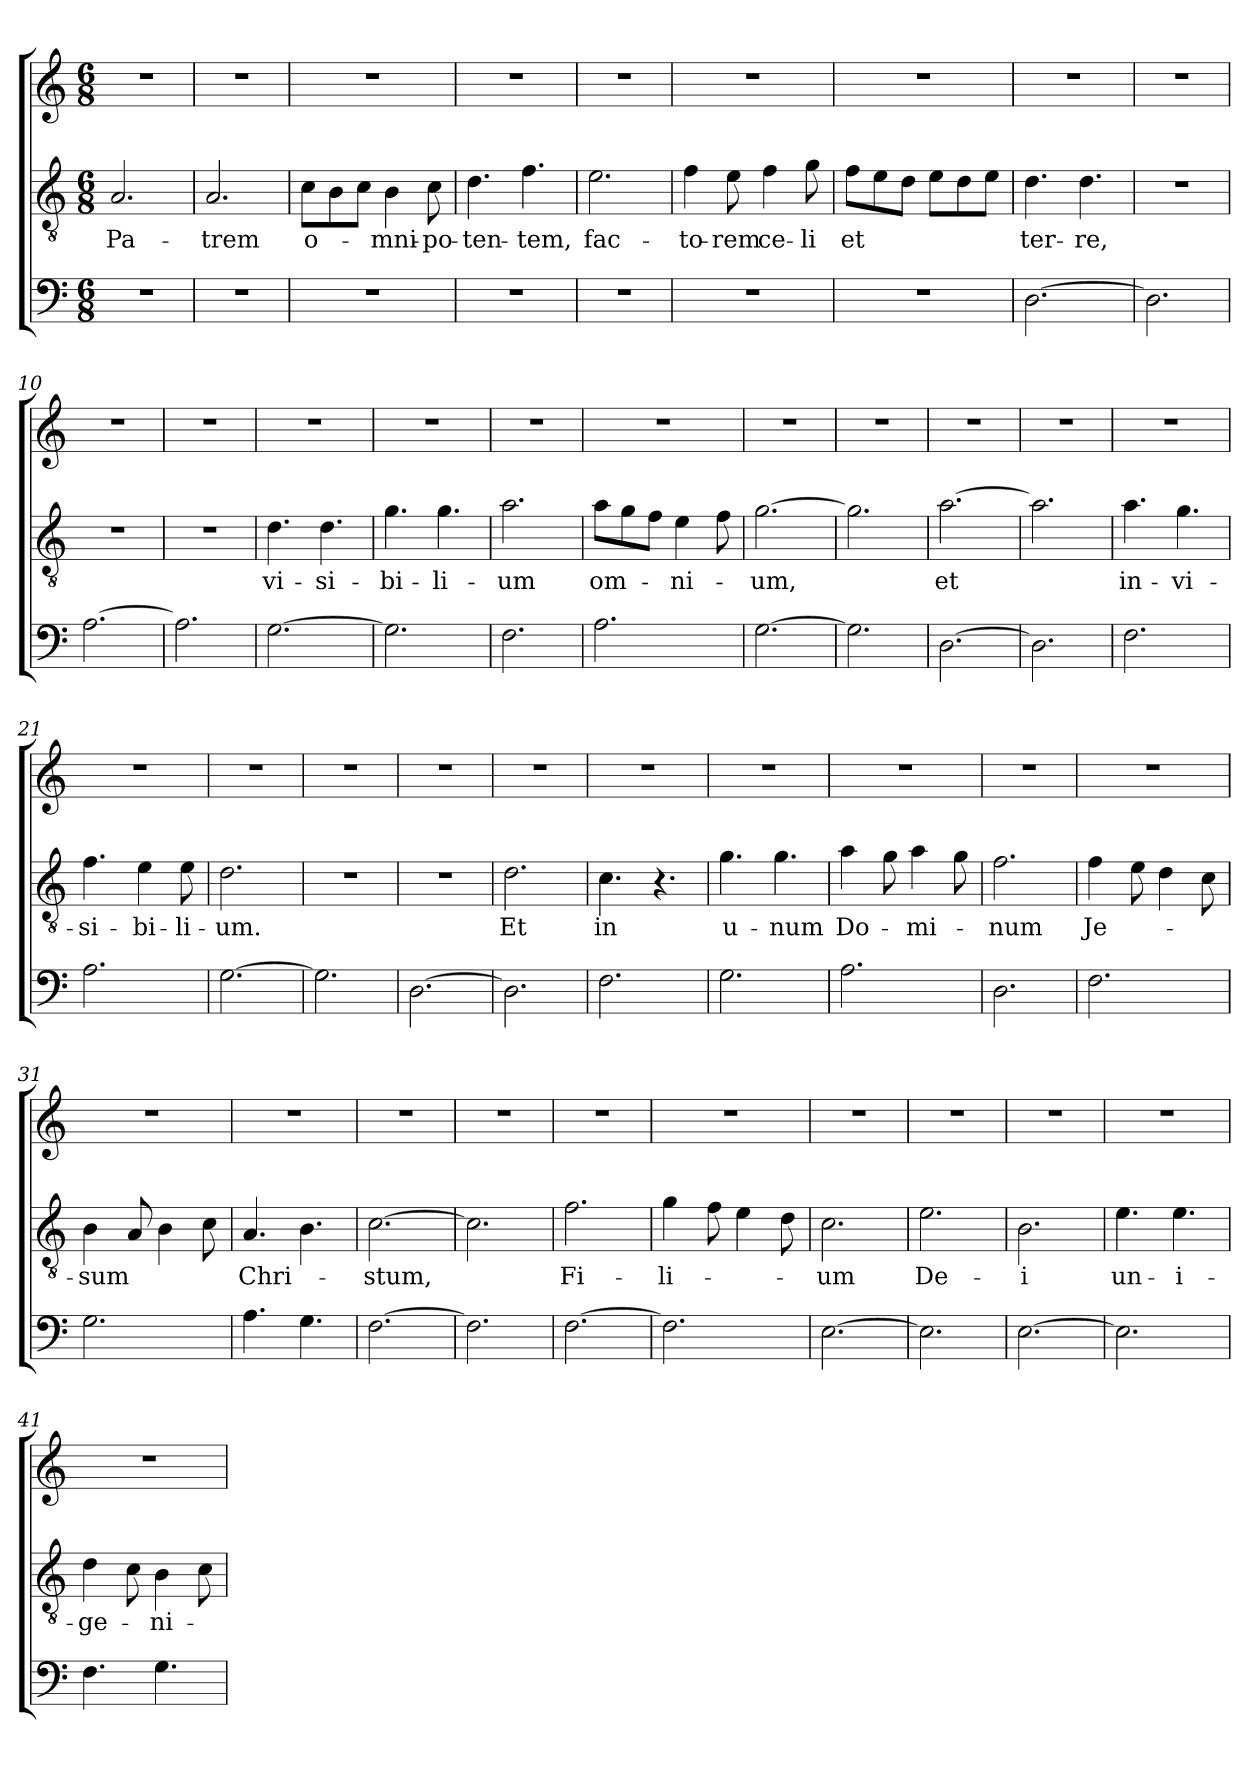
**kern	**kern	**text	**kern
*part3	*part2	*part2	*part1
*staff3	*staff2	*staff2	*staff1
*clefF4	*clefGv2	*	*clefG2
*k[]	*k[]	*	*k[]
*C:	*C:	*	*C:
*M6/8	*M6/8	*	*M6/8
=1	=1	=1	=1
!	!	!LO:LY:b	!
2.r	2.A/	Pa-	2.r
=2	=2	=2	=2
!	!	!LO:LY:b	!
2.r	2.A/	-trem	2.r
=3	=3	=3	=3
!	!	!LO:LY:b	!
2.r	8c\L	o-	2.r
.	8B\	.	.
.	8c\J	.	.
!	!	!LO:LY:b	!
.	4B\	-mni-	.
!	!	!LO:LY:b	!
.	8c\	-po-	.
=4	=4	=4	=4
!	!	!LO:LY:b	!
2.r	4.d\	-ten-	2.r
!	!	!LO:LY:b	!
.	4.f\	-tem,	.
=5	=5	=5	=5
!	!	!LO:LY:b	!
2.r	2.e\	fac-	2.r
=6	=6	=6	=6
!	!	!LO:LY:b	!
2.r	4f\	-to-	2.r
!	!	!LO:LY:b	!
.	8e\	-rem	.
!	!	!LO:LY:b	!
.	4f\	ce-	.
!	!	!LO:LY:b	!
.	8g\	-li	.
=7	=7	=7	=7
!	!	!LO:LY:b	!
2.r	8f\L	et	2.r
.	8e\	.	.
.	8d\J	.	.
.	8e\L	.	.
.	8d\	.	.
.	8e\J	.	.
=8	=8	=8	=8
!	!	!LO:LY:b	!
[2.D\	4.d\	ter-	2.r
!	!	!LO:LY:b	!
.	4.d\	-re,	.
=9	=9	=9	=9
2.D\]	2.r	.	2.r
=10	=10	=10	=10
[2.A\	2.r	.	2.r
=11	=11	=11	=11
2.A\]	2.r	.	2.r
=12	=12	=12	=12
!	!	!LO:LY:b	!
[2.G\	4.d\	vi-	2.r
!	!	!LO:LY:b	!
.	4.d\	-si-	.
=13	=13	=13	=13
!	!	!LO:LY:b	!
2.G\]	4.g\	-bi-	2.r
!	!	!LO:LY:b	!
.	4.g\	-li-	.
!!LO:LB:g=z
=14	=14	=14	=14
!	!	!LO:LY:b	!
2.F\	2.a\	-um	2.r
=15	=15	=15	=15
!	!	!LO:LY:b	!
2.A\	8a\L	om-	2.r
.	8g\	.	.
.	8f\J	.	.
!	!	!LO:LY:b	!
.	4e\	-ni-	.
.	8f\	.	.
=16	=16	=16	=16
!	!	!LO:LY:b	!
[2.G\	[2.g\	-um,	2.r
=17	=17	=17	=17
2.G\]	2.g\]	.	2.r
=18	=18	=18	=18
!	!	!LO:LY:b	!
[2.D\	[2.a\	et	2.r
=19	=19	=19	=19
2.D\]	2.a\]	.	2.r
=20	=20	=20	=20
!	!	!LO:LY:b	!
2.F\	4.a\	in-	2.r
!	!	!LO:LY:b	!
.	4.g\	-vi-	.
=21	=21	=21	=21
!	!	!LO:LY:b	!
2.A\	4.f\	-si-	2.r
!	!	!LO:LY:b	!
.	4e\	-bi-	.
!	!	!LO:LY:b	!
.	8e\	-li-	.
=22	=22	=22	=22
!	!	!LO:LY:b	!
[2.G\	2.d\	-um.	2.r
=23	=23	=23	=23
2.G\]	2.r	.	2.r
=24	=24	=24	=24
[2.D\	2.r	.	2.r
=25	=25	=25	=25
!	!	!LO:LY:b	!
2.D\]	2.d\	Et	2.r
=26	=26	=26	=26
!	!	!LO:LY:b	!
2.F\	4.c\	in	2.r
.	4.r	.	.
=27	=27	=27	=27
!	!	!LO:LY:b	!
2.G\	4.g\	u-	2.r
!	!	!LO:LY:b	!
.	4.g\	-num	.
=28	=28	=28	=28
!	!	!LO:LY:b	!
2.A\	4a\	Do-	2.r
.	8g\	.	.
!	!	!LO:LY:b	!
.	4a\	-mi-	.
.	8g\	.	.
!!LO:LB:g=z
=29	=29	=29	=29
!	!	!LO:LY:b	!
2.D\	2.f\	-num	2.r
=30	=30	=30	=30
!	!	!LO:LY:b	!
2.F\	4f\	Je-	2.r
.	8e\	.	.
.	4d\	.	.
.	8c\	.	.
=31	=31	=31	=31
!	!	!LO:LY:b	!
2.G\	4B\	-sum	2.r
.	8A/	.	.
.	4B\	.	.
.	8c\	.	.
=32	=32	=32	=32
!	!	!LO:LY:b	!
4.A\	4.A/	Chri-	2.r
4.G\	4.B\	.	.
=33	=33	=33	=33
!	!	!LO:LY:b	!
[2.F\	[2.c\	-stum,	2.r
=34	=34	=34	=34
2.F\]	2.c\]	.	2.r
=35	=35	=35	=35
!	!	!LO:LY:b	!
[2.F\	2.f\	Fi-	2.r
=36	=36	=36	=36
!	!	!LO:LY:b	!
2.F\]	4g\	-li-	2.r
.	8f\	.	.
.	4e\	.	.
.	8d\	.	.
=37	=37	=37	=37
!	!	!LO:LY:b	!
[2.E\	2.c\	-um	2.r
=38	=38	=38	=38
!	!	!LO:LY:b	!
2.E\]	2.e\	De-	2.r
=39	=39	=39	=39
!	!	!LO:LY:b	!
[2.E\	2.B\	-i	2.r
=40	=40	=40	=40
!	!	!LO:LY:b	!
2.E\]	4.e\	un-	2.r
!	!	!LO:LY:b	!
.	4.e\	-i-	.
=41	=41	=41	=41
!	!	!LO:LY:b	!
4.F\	4d\	-ge-	2.r
.	8c\	.	.
!	!	!LO:LY:b	!
4.G\	4B\	-ni-	.
.	8c\	.	.
=	=	=	=
*-	*-	*-	*-
